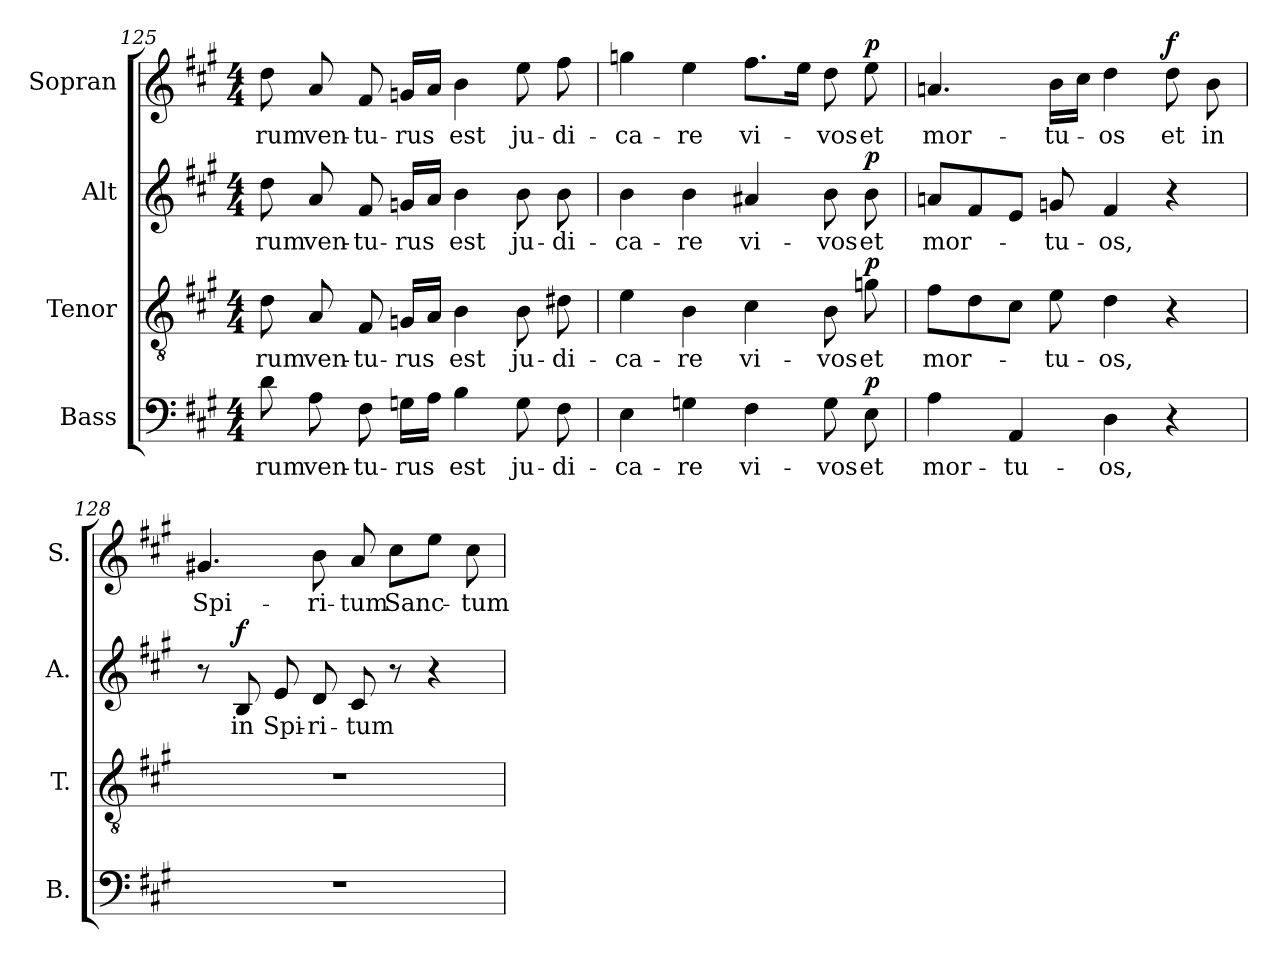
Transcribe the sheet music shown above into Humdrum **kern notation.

**kern	**text	**dynam	**kern	**text	**dynam	**kern	**text	**dynam	**kern	**text	**dynam
*part4	*part4	*part4	*part3	*part3	*part3	*part2	*part2	*part2	*part1	*part1	*part1
*staff4	*staff4	*staff4	*staff3	*staff3	*staff3	*staff2	*staff2	*staff2	*staff1	*staff1	*staff1
*I"Bass	*	*	*I"Tenor	*	*	*I"Alt	*	*	*I"Sopran	*	*
*I'B.	*	*	*I'T.	*	*	*I'A.	*	*	*I'S.	*	*
*clefF4	*	*	*clefGv2	*	*	*clefG2	*	*	*clefG2	*	*
*k[f#c#g#]	*	*	*k[f#c#g#]	*	*	*k[f#c#g#]	*	*	*k[f#c#g#]	*	*
*A:	*	*	*A:	*	*	*A:	*	*	*A:	*	*
*M4/4	*	*	*M4/4	*	*	*M4/4	*	*	*M4/4	*	*
=125	=125	=125	=125	=125	=125	=125	=125	=125	=125	=125	=125
!	!LO:LY:b	!	!	!LO:LY:b	!	!	!LO:LY:b	!	!	!LO:LY:b	!
8d\	-rum	.	8d\	-rum	.	8dd\	-rum	.	8dd\	-rum	.
!	!LO:LY:b	!	!	!LO:LY:b	!	!	!LO:LY:b	!	!	!LO:LY:b	!
8A\	ven-	.	8A/	ven-	.	8a/	ven-	.	8a/	ven-	.
!	!LO:LY:b	!	!	!LO:LY:b	!	!	!LO:LY:b	!	!	!LO:LY:b	!
8F#\	-tu-	.	8F#/	-tu-	.	8f#/	-tu-	.	8f#/	-tu-	.
!	!LO:LY:b	!	!	!LO:LY:b	!	!	!LO:LY:b	!	!	!LO:LY:b	!
16Gn\LL	-rus	.	16Gn/LL	-rus	.	16gn/LL	-rus	.	16gn/LL	-rus	.
16A\JJ	.	.	16A/JJ	.	.	16a/JJ	.	.	16a/JJ	.	.
!	!LO:LY:b	!	!	!LO:LY:b	!	!	!LO:LY:b	!	!	!LO:LY:b	!
4B\	est	.	4B\	est	.	4b\	est	.	4b\	est	.
!	!LO:LY:b	!	!	!LO:LY:b	!	!	!LO:LY:b	!	!	!LO:LY:b	!
8G\	ju-	.	8B\	ju-	.	8b\	ju-	.	8ee\	ju-	.
!	!LO:LY:b	!	!	!LO:LY:b	!	!	!LO:LY:b	!	!	!LO:LY:b	!
8F#\	-di-	.	8d#X\	-di-	.	8b\	-di-	.	8ff#\	-di-	.
!!LO:LB:g=z
=126	=126	=126	=126	=126	=126	=126	=126	=126	=126	=126	=126
!	!LO:LY:b	!	!	!LO:LY:b	!	!	!LO:LY:b	!	!	!LO:LY:b	!
4E\	-ca-	.	4e\	-ca-	.	4b\	-ca-	.	4ggn\	-ca-	.
!	!LO:LY:b	!	!	!LO:LY:b	!	!	!LO:LY:b	!	!	!LO:LY:b	!
4Gn\	-re	.	4B\	-re	.	4b\	-re	.	4ee\	-re	.
!	!LO:LY:b	!	!	!LO:LY:b	!	!	!LO:LY:b	!	!	!LO:LY:b	!
4F#\	vi-	.	4c#\	vi-	.	4a#X/	vi-	.	8.ff#\L	vi-	.
.	.	.	.	.	.	.	.	.	16ee\Jk	.	.
!	!LO:LY:b	!	!	!LO:LY:b	!	!	!LO:LY:b	!	!	!LO:LY:b	!
8G\	-vos	.	8B\	-vos	.	8b\	-vos	.	8dd\	-vos	.
!	!LO:LY:b	!LO:DY:a	!	!LO:LY:b	!LO:DY:a	!	!LO:LY:b	!LO:DY:a	!	!LO:LY:b	!LO:DY:a
8E\	et	p	8gn\	et	p	8b\	et	p	8ee\	et	p
=127	=127	=127	=127	=127	=127	=127	=127	=127	=127	=127	=127
!	!LO:LY:b	!	!	!LO:LY:b	!	!	!LO:LY:b	!	!	!LO:LY:b	!
4A\	mor-	.	8f#\L	mor-	.	8an/L	mor-	.	4.an/	mor-	.
.	.	.	8d\	.	.	8f#/	.	.	.	.	.
!	!LO:LY:b	!	!	!	!	!	!	!	!	!	!
4AA/	-tu-	.	8c#\J	.	.	8e/J	.	.	.	.	.
!	!	!	!	!LO:LY:b	!	!	!LO:LY:b	!	!	!LO:LY:b	!
.	.	.	8e\	-tu-	.	8gn/	-tu-	.	16b\LL	-tu-	.
.	.	.	.	.	.	.	.	.	16cc#\JJ	.	.
!	!LO:LY:b	!	!	!LO:LY:b	!	!	!LO:LY:b	!	!	!LO:LY:b	!
4D\	-os,	.	4d\	-os,	.	4f#/	-os,	.	4dd\	-os	.
!	!	!	!	!	!	!	!	!	!	!LO:LY:b	!LO:DY:a
4r	.	.	4r	.	.	4r	.	.	8dd\	et	f
!	!	!	!	!	!	!	!	!	!	!LO:LY:b	!
.	.	.	.	.	.	.	.	.	8b\	in	.
=128	=128	=128	=128	=128	=128	=128	=128	=128	=128	=128	=128
!	!	!	!	!	!	!	!	!	!	!LO:LY:b	!
1r	.	.	1r	.	.	8r	.	.	4.g#X/	Spi-	.
!	!	!	!	!	!	!	!LO:LY:b	!LO:DY:a	!	!	!
.	.	.	.	.	.	8B/	in	f	.	.	.
!	!	!	!	!	!	!	!LO:LY:b	!	!	!	!
.	.	.	.	.	.	8e/	Spi-	.	.	.	.
!	!	!	!	!	!	!	!LO:LY:b	!	!	!LO:LY:b	!
.	.	.	.	.	.	8d/	-ri-	.	8b\	-ri-	.
!	!	!	!	!	!	!	!LO:LY:b	!	!	!LO:LY:b	!
.	.	.	.	.	.	8c#/	-tum	.	8a/	-tum	.
!	!	!	!	!	!	!	!	!	!	!LO:LY:b	!
.	.	.	.	.	.	8r	.	.	8cc#\L	Sanc-	.
.	.	.	.	.	.	4r	.	.	8ee\J	.	.
!	!	!	!	!	!	!	!	!	!	!LO:LY:b	!
.	.	.	.	.	.	.	.	.	8cc#\	-tum	.
=	=	=	=	=	=	=	=	=	=	=	=
*-	*-	*-	*-	*-	*-	*-	*-	*-	*-	*-	*-
